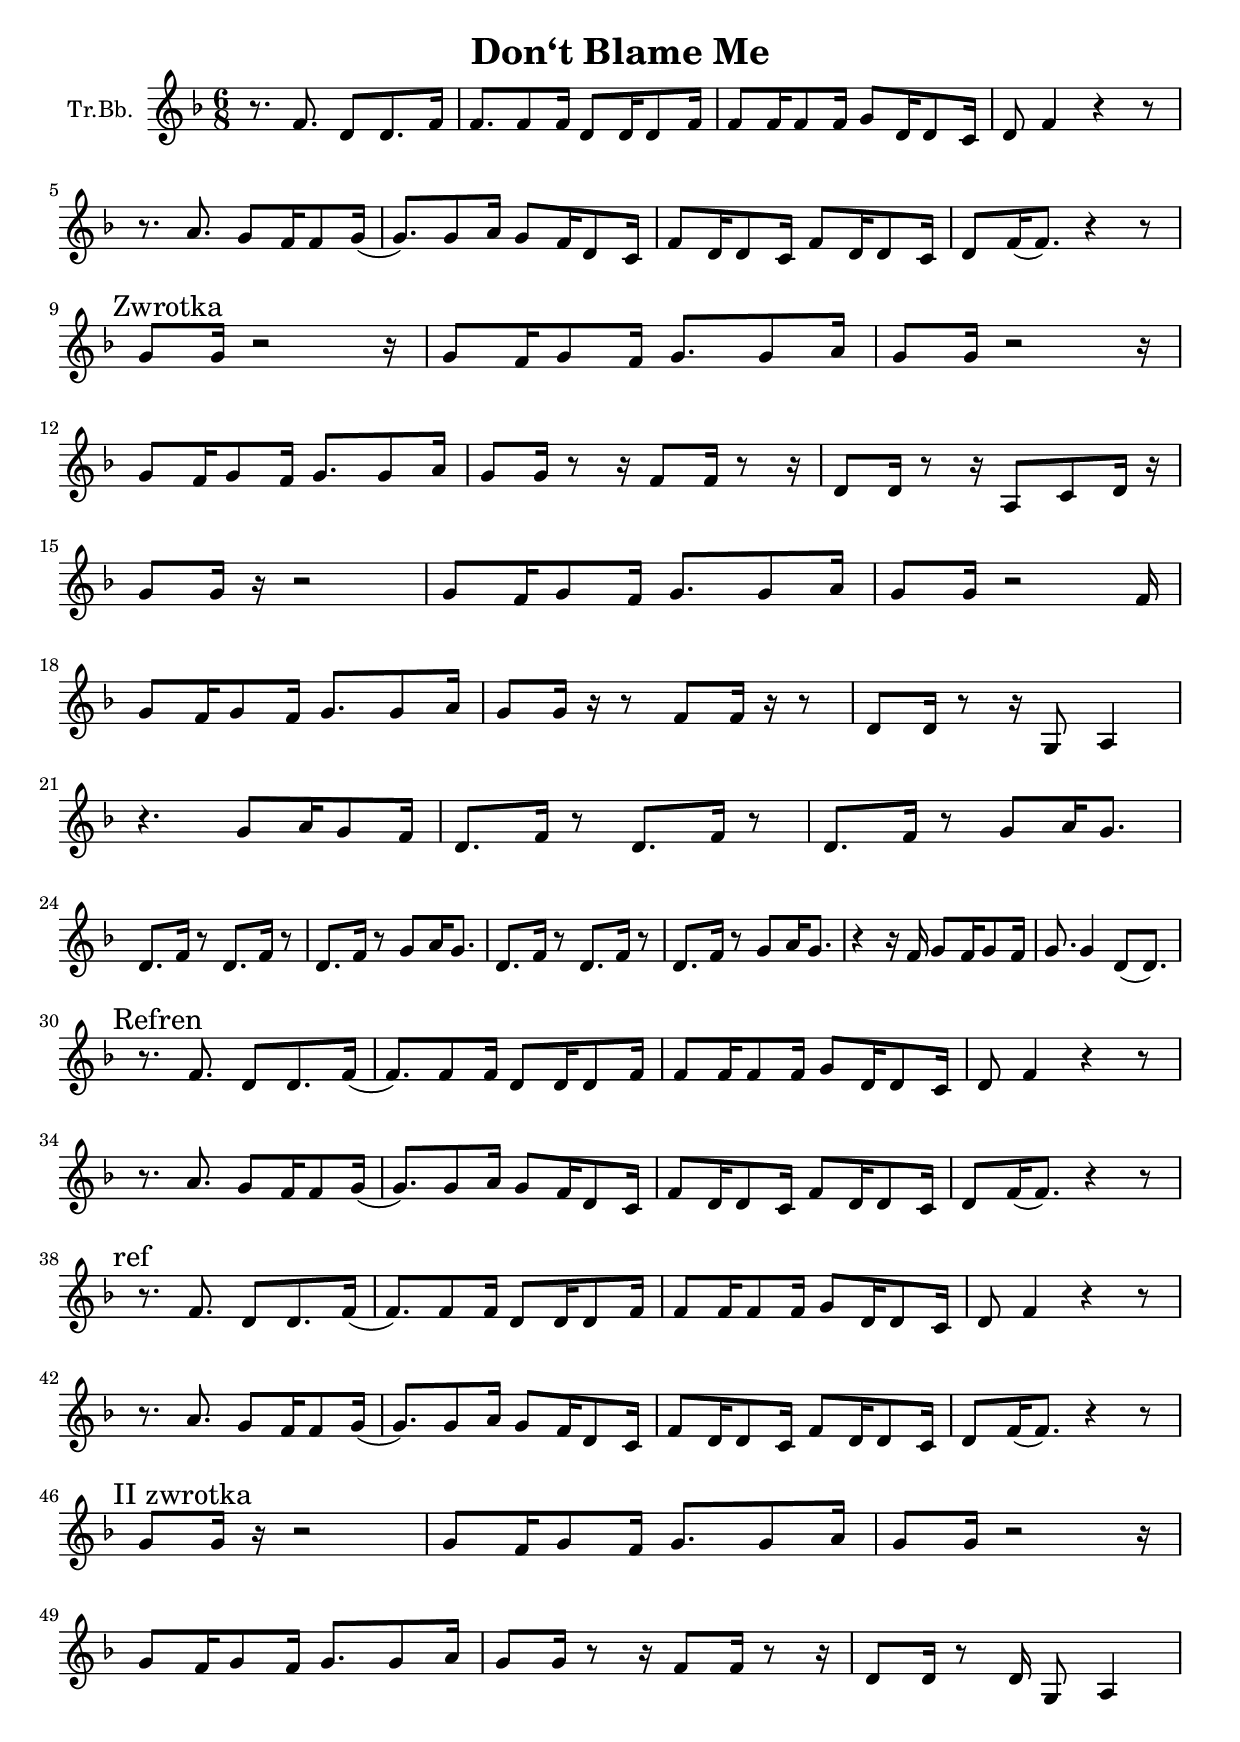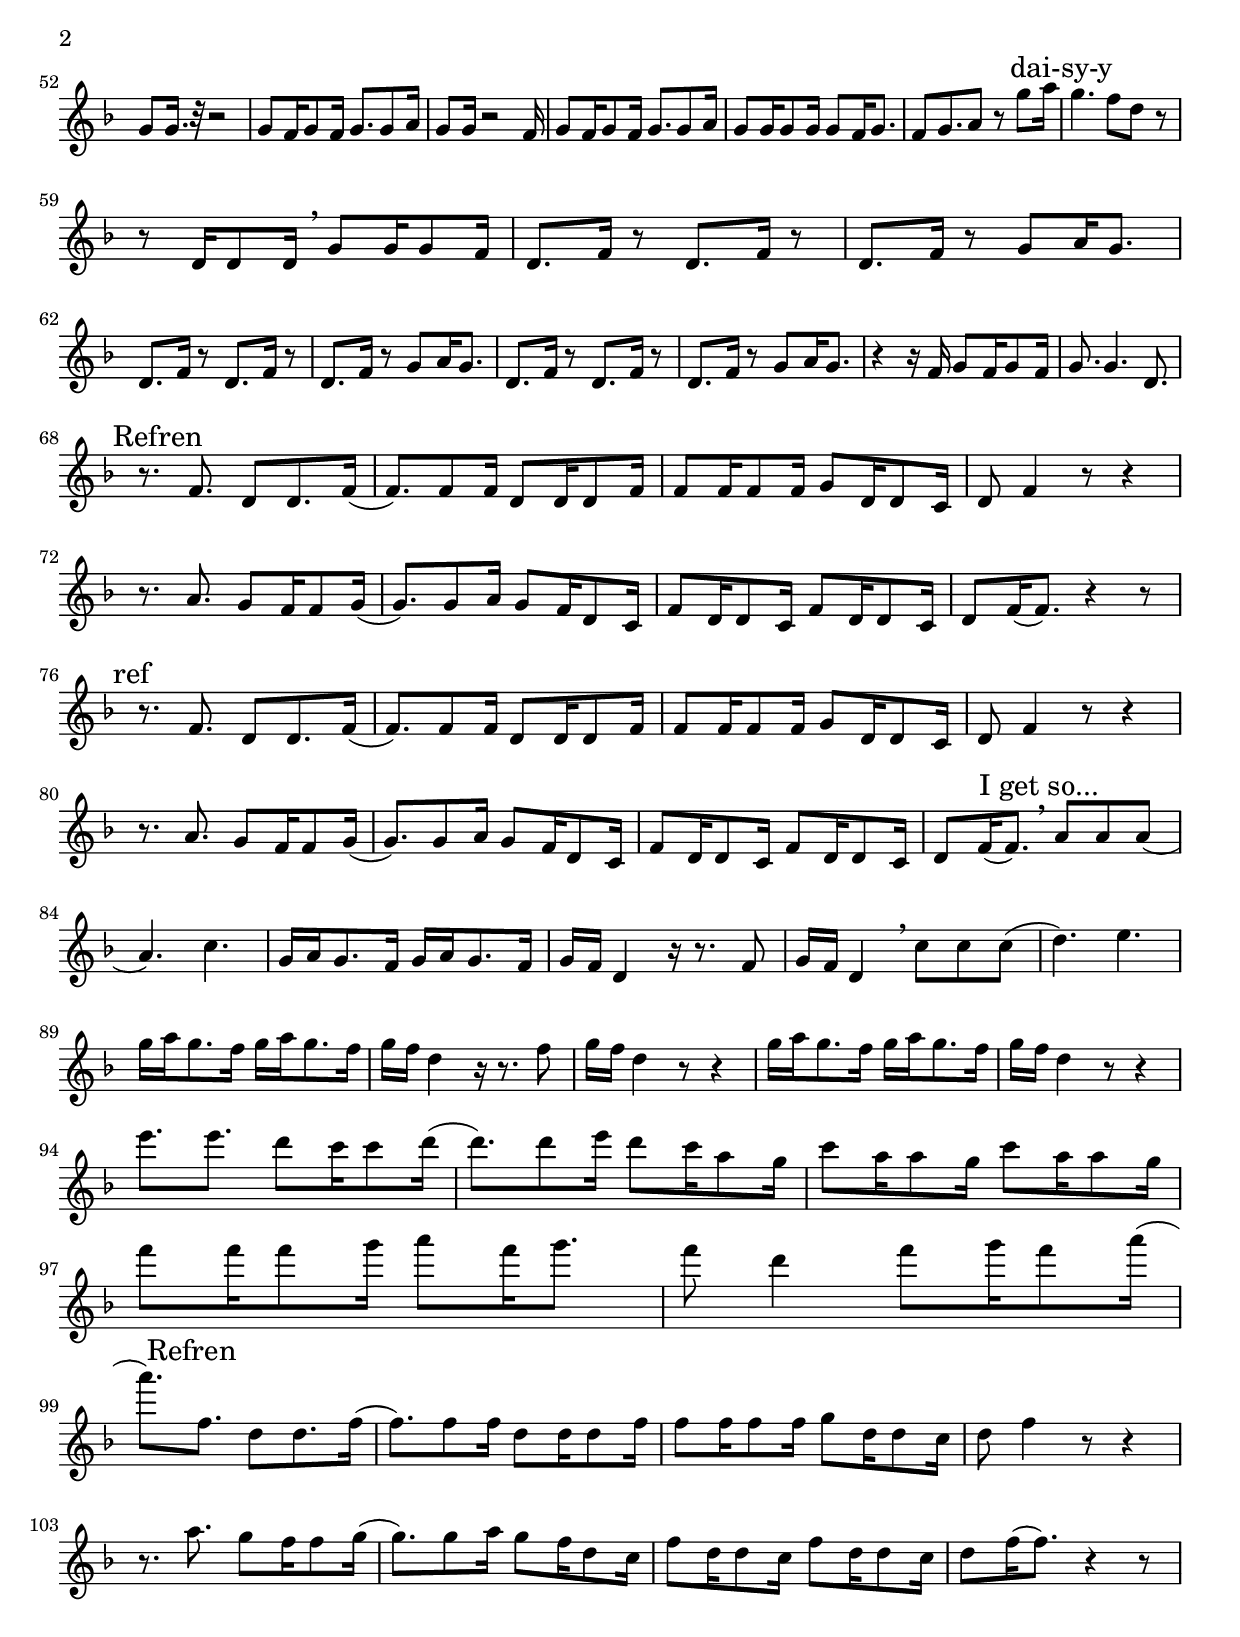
\version "2.18.2"

\header {
  title = "Don‘t Blame Me"
}

\paper {
  #(set-paper-size "a4")
}

global = {
  \key f \major
  \numericTimeSignature
  \time 6/8
}

trumpetBb = \relative c'' {
  \global
  \transposition es
  r8. f,8. d8 d8. f16 | f8. f8 f16 d8 d16 d8 f16 |
  f8 f16 f8 f16 g8 d16 d8 c16 | d8 f4 r4 r8 |
  \break
  r8. a8. g8 f16 f8 g16( |g8.) g8 a16 g8 f16 d8 c16 |
  f8 d16 d8 c16 f8 d16 d8 c16 | d8 f16 (f8.)  r4 r8|
  \break % a4
  \mark "Zwrotka"
  g8 g16 r2 r16 | g8 f16 g8 f16 g8. g8 a16 |
  g8 g16 r2 r16 | 
  \break
  g8 f16 g8 f16 g8. g8 a16 |
  g8 g16 r8 r16 f8 f16 r8 r16 | d8 d16 r8 r16 a8 c8 d16 r16 |
  \break
  g8 g16 r16 r2 | g8 f16 g8 f16 g8.g8 a16 |
  g8 g16 r2 f16 | 
  \break
  g8 f16 g8 f16 g8. g8 a16 |
  g8 g16 r16 r8 f8 f16 r16 r8 | d8 d16 r8 r16 g,8 a4 |
  \break
  r4. g'8 a16 g8 f16 | d8. f16 r8 d8. f16 r8 |
  d8. f16 r8 g8 a16 g8. | 
  \break
  d8. f16 r8 d8. f16 r8 | d8. f16 r8 g8 a16 g8. |
  d8. f16 r8 d8. f16 r8 | d8. f16 r8 g8 a16 g8. |
  r4 r16 f16 g8 f16 g8 f16 | g8. g4 d8( d8.)|
  \break
  \mark "Refren"
  r8. f8. d8 d8. f16 (|f8.) f8 f16 d8 d16 d8 f16 |
  f8 f16 f8 f16 g8 d16 d8 c16 | d8 f4 r4 r8 |
  \break
  r8. a8. g8 f16 f8 g16( |g8.) g8 a16 g8 f16 d8 c16 |
  f8 d16 d8 c16 f8 d16 d8 c16 | d8 f16 (f8.)  r4 r8|
  \break
  \mark "ref"
  r8. f8. d8 d8. f16 (|f8.) f8 f16 d8 d16 d8 f16 |
  f8 f16 f8 f16 g8 d16 d8 c16 | d8 f4 r4 r8 |
  \break
  r8. a8. g8 f16 f8 g16( |g8.) g8 a16 g8 f16 d8 c16 |
  f8 d16 d8 c16 f8 d16 d8 c16 | d8 f16 (f8.)  r4 r8|
  
  \break
  \mark "II zwrotka"
  % a17
  g8 g16 r16 r2 | g8 f16 g8 f16 g8. g8 a16 |
  g8 g16 r2 r16 | 
  % a18
  \break
  g8 f16 g8 f16 g8. g8 a16 |
  g8 g16 r8 r16 f8 f16 r8 r16 | d8 d16 r8 d16 g,8 a4 |
  % a19
  \break
  g'8 g16. r32 r2 | g8 f16 g8 f16 g8.g8 a16 | 
  g8 g16 r2 f16 | g8 f16 g8 f16 g8. g8 a16 |
  g8 g16 g8 g16 g8 f16 g8. | f8 g8. a8 r8 g'8 a16 |
  \mark "dai-sy-y" g4. f8 d8 r8 | 
  \break % a22
  r8 d,16 d8 d16 \breathe g8 g16 g8 f16 | 
  d8. f16 r8 d8. f16 r8 | d8. f16 r8 g8 a16 g8. |
  \break % a23 
  d8. f16 r8 d8. f16 r8 | d8. f16 r8 g8 a16 g8. |
  d8. f16 r8 d8. f16 r8 | d8. f16 r8 g8 a16 g8. |
  % a24
  r4 r16 f16 g8 f16 g8 f16 | g8. g4. d8. |
  \break
  \mark "Refren"
  r8. f8. d8 d8. f16 (| f8.) f8 f16 d8 d16 d8 f16 |
  f8 f16 f8 f16 g8 d16 d8 c16 | d8 f4 r8 r4 |
  \break
  r8. a8. g8 f16 f8 g16( |g8.) g8 a16 g8 f16 d8 c16 |
  f8 d16 d8 c16 f8 d16 d8 c16 | d8 f16 (f8.)  r4 r8|
  \break
  \mark "ref"
  r8. f8. d8 d8. f16 (| f8.) f8 f16 d8 d16 d8 f16 |
  f8 f16 f8 f16 g8 d16 d8 c16 | d8 f4 r8 r4 |
  \break
  r8. a8. g8 f16 f8 g16( |g8.) g8 a16 g8 f16 d8 c16 |
  f8 d16 d8 c16 f8 d16 d8 c16 | d8 f16 (f8.)
  \breathe \mark "I get so..."
  a8 a8 a8( | %{ a30 %} a4.) c4. |
  g16 a16 g8. f16 g16 a16 g8. f16 | g16 f16 d4 r16 r8.
  f8 | %{ a31 %} g16 f16 d4 \breathe c'8 c8 c8( | d4.) e4. |
  \break
  g16 a16 g8. f16 g16 a16 g8. f16 |
  % a32
  g16 f16 d4 r16 r8. f8 | %{ a31 %} g16 f16 d4 r8 r4 |
  g16 a16 g8. f16 g16 a16 g8. f16 |
  %{ a33 %} g16 f16 d4 r8 r4 |
  \break
  %{ przejście na sop %}
  e'8. e8. d8 c16 c8 d16 ( | d8.) d8 e16 d8 c16 a8 g16 |
  c8 a16 a8 g16 c8 a16 a8 g16 | %{ e8 g16 (g8.) r4. }%
  %{ powrót do T %}
  \break
  f'8 f16 f8 g16 a8 f16 g8. | f8 d4 f8 g16 f8 a16( |
  \break % a35
  a8.) \mark "Refren"
  f,8. d8 d8. f16 (| f8.) f8 f16 d8 d16 d8 f16 |
  f8 f16 f8 f16 g8 d16 d8 c16 | d8 f4 r8 r4 |
  \break
  r8. a8. g8 f16 f8 g16( |g8.) g8 a16 g8 f16 d8 c16 |
  f8 d16 d8 c16 f8 d16 d8 c16 | d8 f16 (f8.)  r4 r8|
}

\score {
  \new Staff \with {
    instrumentName = "Tr.Bb."
    midiInstrument = "trumpet"
  } \trumpetBb
  \layout { }
  \midi {
    \tempo 4=60
  }
}
